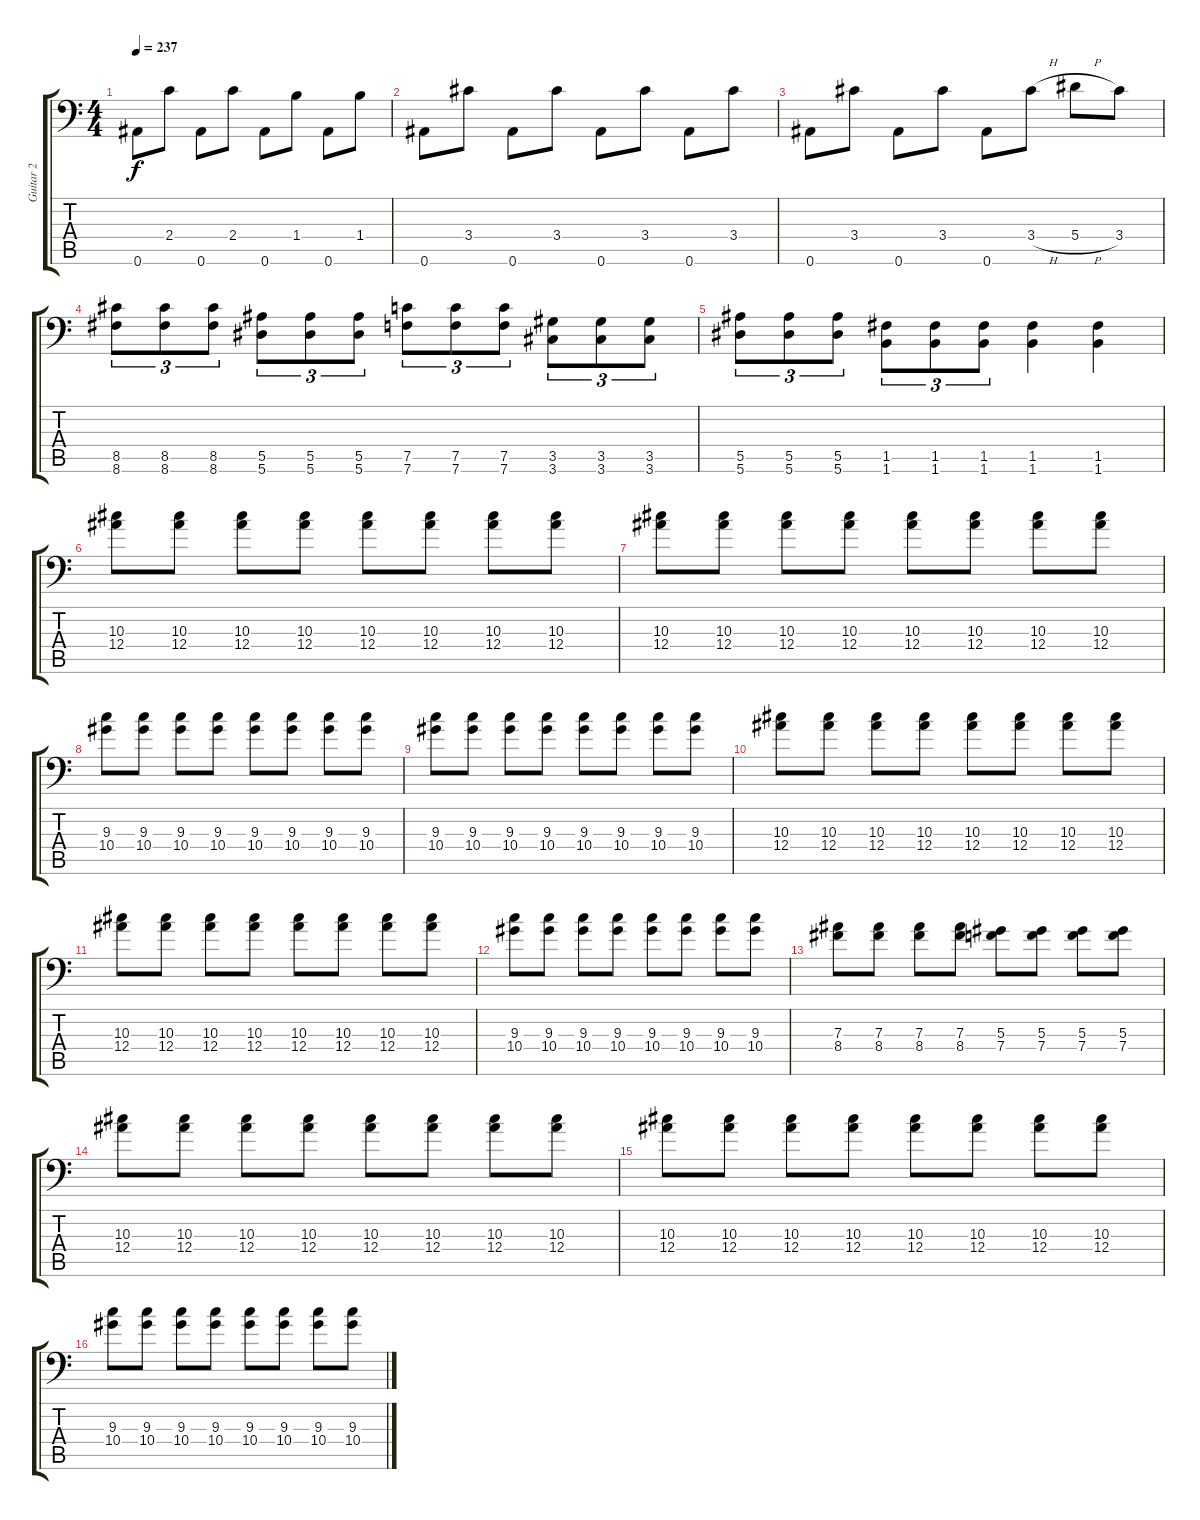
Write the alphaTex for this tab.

\track ("Guitar 2" "Guitar 2") {instrument distortionguitar}
\staff {score tabs}
\tuning (C4 G3 Eb3 Bb2 F2 Bb1) {hide}
\ts (4 4)
\tempo 237
\clef f4
\ks c
0.6.8{dy f} 2.4.8 0.6.8 2.4.8 0.6.8 1.4.8 0.6.8 1.4.8 |
0.6.8 3.4.8 0.6.8 3.4.8 0.6.8 3.4.8 0.6.8 3.4.8 |
0.6.8 3.4.8 0.6.8 3.4.8 0.6.8 3.4{h}.8 5.4{h}.8 3.4.8 |
(8.5 8.6).8{tu (3 2)} (8.5 8.6).8{tu (3 2)} (8.5 8.6).8{tu (3 2)} (5.5 5.6).8{tu (3 2)} (5.5 5.6).8{tu (3 2)} (5.5 5.6).8{tu (3 2)} (7.5 7.6).8{tu (3 2)} (7.5 7.6).8{tu (3 2)} (7.5 7.6).8{tu (3 2)} (3.5 3.6).8{tu (3 2)} (3.5 3.6).8{tu (3 2)} (3.5 3.6).8{tu (3 2)} |
(5.5 5.6).8{tu (3 2)} (5.5 5.6).8{tu (3 2)} (5.5 5.6).8{tu (3 2)} (1.5 1.6).8{tu (3 2)} (1.5 1.6).8{tu (3 2)} (1.5 1.6).8{tu (3 2)} (1.5 1.6).4 (1.5 1.6).4 |
(10.3 12.4).8 (10.3 12.4).8 (10.3 12.4).8 (10.3 12.4).8 (10.3 12.4).8 (10.3 12.4).8 (10.3 12.4).8 (10.3 12.4).8 |
(10.3 12.4).8 (10.3 12.4).8 (10.3 12.4).8 (10.3 12.4).8 (10.3 12.4).8 (10.3 12.4).8 (10.3 12.4).8 (10.3 12.4).8 |
(9.3 10.4).8 (9.3 10.4).8 (9.3 10.4).8 (9.3 10.4).8 (9.3 10.4).8 (9.3 10.4).8 (9.3 10.4).8 (9.3 10.4).8 |
(9.3 10.4).8 (9.3 10.4).8 (9.3 10.4).8 (9.3 10.4).8 (9.3 10.4).8 (9.3 10.4).8 (9.3 10.4).8 (9.3 10.4).8 |
(10.3 12.4).8 (10.3 12.4).8 (10.3 12.4).8 (10.3 12.4).8 (10.3 12.4).8 (10.3 12.4).8 (10.3 12.4).8 (10.3 12.4).8 |
(10.3 12.4).8 (10.3 12.4).8 (10.3 12.4).8 (10.3 12.4).8 (10.3 12.4).8 (10.3 12.4).8 (10.3 12.4).8 (10.3 12.4).8 |
(9.3 10.4).8 (9.3 10.4).8 (9.3 10.4).8 (9.3 10.4).8 (9.3 10.4).8 (9.3 10.4).8 (9.3 10.4).8 (9.3 10.4).8 |
(7.3 8.4).8 (7.3 8.4).8 (7.3 8.4).8 (7.3 8.4).8 (5.3 7.4).8 (5.3 7.4).8 (5.3 7.4).8 (5.3 7.4).8 |
(10.3 12.4).8 (10.3 12.4).8 (10.3 12.4).8 (10.3 12.4).8 (10.3 12.4).8 (10.3 12.4).8 (10.3 12.4).8 (10.3 12.4).8 |
(10.3 12.4).8 (10.3 12.4).8 (10.3 12.4).8 (10.3 12.4).8 (10.3 12.4).8 (10.3 12.4).8 (10.3 12.4).8 (10.3 12.4).8 |
(9.3 10.4).8 (9.3 10.4).8 (9.3 10.4).8 (9.3 10.4).8 (9.3 10.4).8 (9.3 10.4).8 (9.3 10.4).8 (9.3 10.4).8
